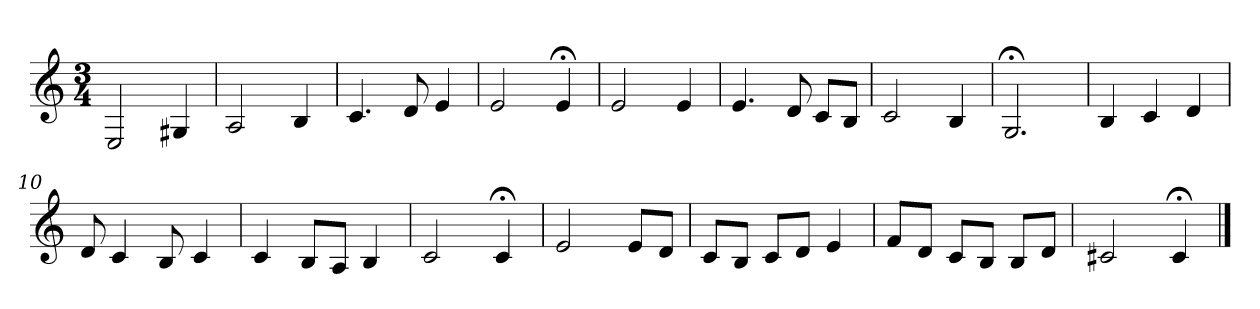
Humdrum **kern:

**kern
*part1
*staff1
*clefG2
*M3/4
=1
2E
4G#X
=2
2A
4B
=3
4.c
8d
4e
=4
2e
4e;
=5
2e
4e
=6
4.e
8d
8c/L
8B/J
=7
2c
4B
=8
2.G;
=9
4B
4c
4d
=10
8d
4c
8B
4c
=11
4c
8B/L
8A/J
4B
=12
2c
4c;
=13
2e
8e/L
8d/J
=14
8c/L
8B/J
8c/L
8d/J
4e
=15
8f/L
8d/J
8c/L
8B/J
8B/L
8d/J
=16
2c#X
4c#;
==
*-
